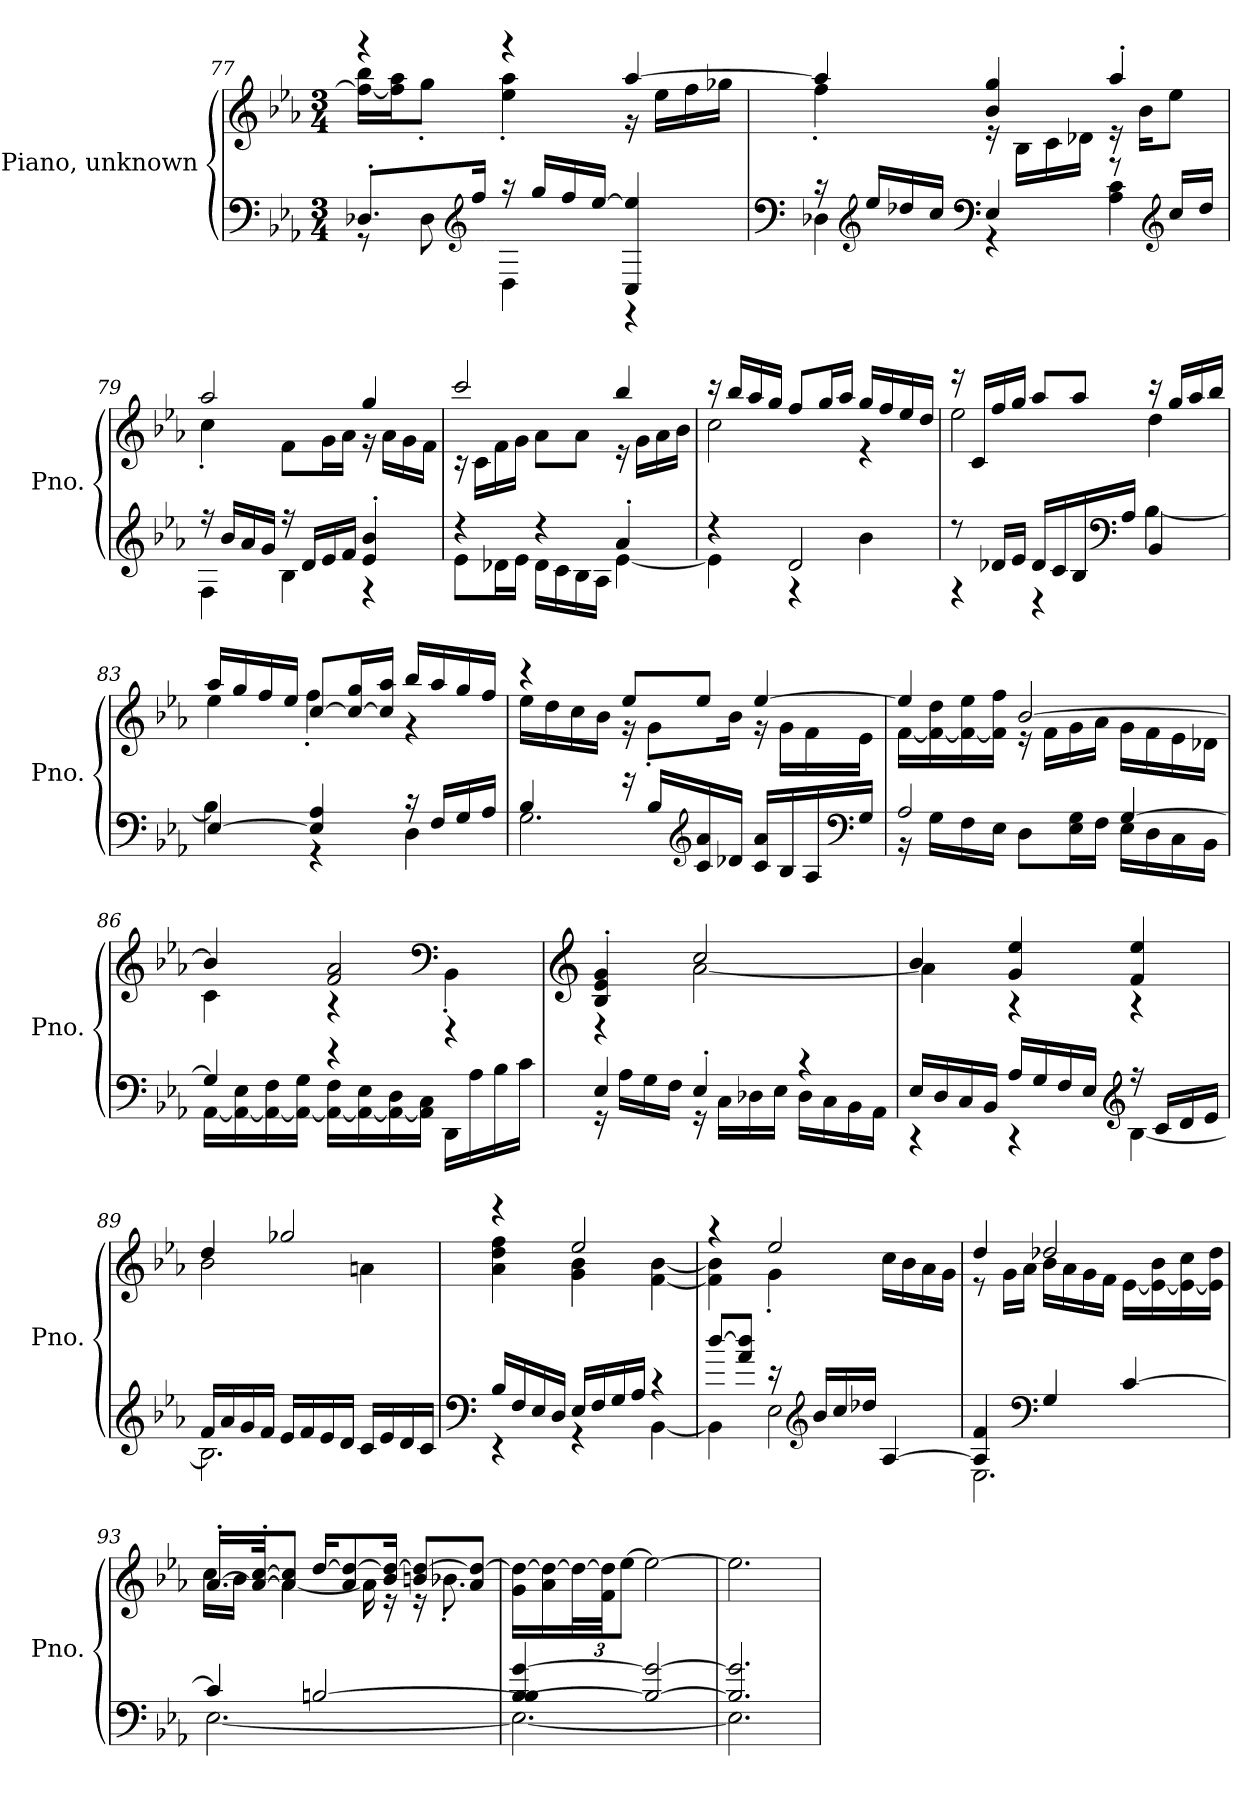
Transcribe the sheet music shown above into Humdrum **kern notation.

**kern	**kern
*part1	*part1
*staff2	*staff1
*I"Piano, unknown	*
*I'Pno.	*
*clefF4	*clefG2
*k[b-e-a-]	*k[b-e-a-]
*M3/4	*M3/4
=77	=77
*^	*^
8.D-X'/L	8r	4r	16ff\_ 16bb-\LL
.	.	.	16ff\] 16aa-\J
.	8D-\	.	8gg'\J
*clefG2	*	*	*
16ff/Jk	.	.	.
16r	4D-\	4r	4ee-\' 4aa-\'
16gg/LL	.	.	.
16ff/	.	.	.
[16ee-/JJ	.	.	.
4C/ 4ee-/]	4r	[4aa-/	16r
.	.	.	16ee-\LL
.	.	.	16ff\
.	.	.	16gg-X\JJ
!!LO:LB:g=z	!!
=78	=78	=78	=78
*clefF4	*	*	*
16r	4D-X\	4aa-/]	4ff'\
*clefG2	*	*	*
16ee-/LL	.	.	.
16dd-X/	.	.	.
16cc/JJ	.	.	.
*clefF4	*	*	*
4E-/	4r	4b-/ 4gg/	16r
.	.	.	16B-\LL
.	.	.	16c\
.	.	.	16d-X\JJ
8r	4A-\ 4c\	4aa-'/	16r
.	.	.	16b-\KL
*clefG2	*	*	*
16cc/LL	.	.	8ee-\J
16dd-/JJ	.	.	.
=79	=79	=79	=79
16r	4F\	2aa-/	4cc'\
16b-/LL	.	.	.
16a-/	.	.	.
16g/JJ	.	.	.
16r	4B-\	.	8f\L
16d/LL	.	.	.
16e-/	.	.	16g\L
16f/JJ	.	.	16a-\JJ
4e-/' 4b-/'	4r	4gg/	16r
.	.	.	16a-\LL
.	.	.	16g\
.	.	.	16f\JJ
=80	=80	=80	=80
4r	8e-\L	2ccc/	16r
.	.	.	16c\LL
.	16d-X\L	.	16f\
.	16e-\JJ	.	16g\JJ
4r	16d-\LL	.	8a-\L
.	16c\	.	.
.	16B-\	.	8a-\J
.	16A-\JJ	.	.
4a-'/	[4e-\	4bb-/	16r
.	.	.	16g\LL
.	.	.	16a-\
.	.	.	16b-\JJ
!!LO:LB:g=z	!!
=81	=81	=81	=81
4r	4e-\]	16r	2cc\
.	.	16bb-/LL	.
.	.	16aa-/	.
.	.	16gg/JJ	.
2d/	4r	8ff/L	.
.	.	16gg/L	.
.	.	16aa-/JJ	.
.	4b-\	16gg/LL	4r
.	.	16ff/	.
.	.	16ee-/	.
.	.	16dd/JJ	.
=82	=82	=82	=82
8r	4r	16r	2ee-\
.	.	16c/LL	.
16d-X/LL	.	16ff/	.
16e-/JJ	.	16gg/JJ	.
16d-/LL	4r	8aa-/L	.
16c/	.	.	.
16B-/	.	8aa-/J	.
*clefF4	*	*	*
16A-/JJ	.	.	.
4BB-/	[4B-\	16r	4dd\
.	.	16gg/LL	.
.	.	16aa-/	.
.	.	16bb-/JJ	.
=83	=83	=83	=83
[4E-/	4B-\]	16aa-/LL	4ee-\
.	.	16gg/	.
.	.	16ff/	.
.	.	16ee-/JJ	.
4E-/] 4A-/	4r	[8cc/L	4ff'\
.	.	16cc/_ 16gg/L	.
.	.	16cc/] 16aa-/JJ	.
16r	4D\	16bb-/LL	4r
16F/LL	.	16aa-/	.
16G/	.	16gg/	.
16A-/JJ	.	16ff/JJ	.
!!LO:LB:g=z	!!
=84	=84	=84	=84
4B-/	2.G\	4r	16ee-\LL
.	.	.	16dd\
.	.	.	16cc\
.	.	.	16b-\JJ
16r	.	8ee-/L	16r
16B-/LL	.	.	8g'\L
*clefG2	*	*	*
16c/ 16a-/	.	8ee-/J	.
16d-X/JJ	.	.	16b-\Jk
16c/ 16a-/LL	.	[4ee-/	16r
16B-/	.	.	16g\LL
16A-/	.	.	16f\
*clefF4	*	*	*
16G/JJ	.	.	16e-\JJ
=85	=85	=85	=85
2A-/	16r	4ee-/]	[16f\LL
.	16G\LL	.	16f\_ 16dd\
.	16F\	.	16f\_ 16ee-\
.	16E-\JJ	.	16f\] 16ff\JJ
.	8D\L	[2b-/	16r
.	.	.	16f\LL
.	16E-\ 16G\L	.	16g\
.	16F\JJ	.	16a-\JJ
[4G/	16E-\LL	.	16g\LL
.	16D\	.	16f\
.	16C\	.	16e-\
.	16BB-\JJ	.	16d-X\JJ
!!LO:PB:g=z	!!
=86	=86	=86	=86
4G/]	[16AA-\LL	4b-/]	4c\
.	16AA-\_ 16E-\	.	.
.	16AA-\_ 16F\	.	.
.	16AA-\_ 16G\JJ	.	.
4r	16AA-\_ 16F\LL	2f/ 2a-/	4r
.	16AA-\_ 16E-\	.	.
.	16AA-\_ 16D\	.	.
.	16AA-\] 16C\JJ	.	.
*	*	*clefF4	*
4r	16DD\LL	.	4BB-'\
.	16A-\	.	.
.	16B-\	.	.
.	16c\JJ	.	.
=87	=87	=87	=87
*	*	*clefG2	*
4E-/	16r	4B-/' 4e-/' 4g/'	4r
.	16A-\LL	.	.
.	16G\	.	.
.	16F\JJ	.	.
4E-'/	16r	2cc/	[2a-\
.	16C\LL	.	.
.	16D-X\	.	.
.	16E-\JJ	.	.
4r	16D-\LL	.	.
.	16C\	.	.
.	16BB-\	.	.
.	16AA-\JJ	.	.
!!LO:LB:g=z	!!
=88	=88	=88	=88
16E-/LL	4r	4b-/	4a-\]
16D/	.	.	.
16C/	.	.	.
16BB-/JJ	.	.	.
16A-/LL	4r	4g/ 4ee-/	4r
16G/	.	.	.
16F/	.	.	.
16E-/JJ	.	.	.
*clefG2	*	*	*
16r	[4B-\	4f/ 4ee-/	4r
16c/LL	.	.	.
16d/	.	.	.
16e-/JJ	.	.	.
=89	=89	=89	=89
16f/LL	2.B-\]	4dd/	2b-\
16a-/	.	.	.
16g/	.	.	.
16f/JJ	.	.	.
16e-/LL	.	2gg-X/	.
16f/	.	.	.
16e-/	.	.	.
16d/JJ	.	.	.
16c/LL	.	.	4an\
16e-/	.	.	.
16d/	.	.	.
16c/JJ	.	.	.
=90	=90	=90	=90
*clefF4	*	*	*
16B-/LL	4r	4r	4a-\ 4dd\ 4ff\
16F/	.	.	.
16E-/	.	.	.
16D/JJ	.	.	.
16E-/LL	4r	2ee-/	4g\ 4b-\
16F/	.	.	.
16G/	.	.	.
16A-/JJ	.	.	.
4r	[4BB-\	.	[4f\ [4b-\
!!LO:LB:g=z	!!
=91	=91	=91	=91
[8dd/L	4BB-\]	4r	4f\] 4b-\]
8a-/ 8dd/]J	.	.	.
16r	2E-\	2ee-/	4g'\
*clefG2	*	*	*
16b-/LL	.	.	.
16cc/	.	.	.
16dd-X/JJ	.	.	.
[4A-/	.	.	16cc\LL
.	.	.	16b-\
.	.	.	16a-\
.	.	.	16g\JJ
=92	=92	=92	=92
4A-/] 4f/	2.E-\	4dd/	8r
.	.	.	16g\LL
.	.	.	16a-\JJ
*clefF4	*	*	*
4G/	.	2dd-X/	16b-\LL
.	.	.	16a-\
.	.	.	16g\
.	.	.	16f\JJ
[4c/	.	.	[16e-\LL
.	.	.	16e-\_ 16b-\
.	.	.	16e-\_ 16cc\
.	.	.	16e-\] 16dd-\JJ
!!LO:LB:g=z	!!
=93	=93	=93	=93
4c/]	[2.E-\	[16.a-'/LL	16cc\LL
.	.	.	16b-\JJ
.	.	32a-/_' [32cc/'JK	.
.	.	8a-/] 8cc/]J	[4a-\
[2Bn/	.	[16dd/KL	.
.	.	8a-/ 8dd/_	.
.	.	.	16a-\]
.	.	16b-/ 16dd/_Jk	16r
.	.	8bn/ 8dd/_L	16r
.	.	.	8.b-X'\
.	.	8a-/ 8dd/_J	.
*	*	*v	*v
=94	=94	=94
[4B-/ 4B/] [4g/	2.E-\_	16g\ 16dd\_LL
.	.	16a-\ 16dd\_
*	*	*Xbrackettup
.	.	48dd\L_
.	.	48f\ 48dd\]JJ
.	.	[12ee-\J
2B-/_ 2g/_	.	2ee-\_
=95	=95	=95
2.B-/] 2.g/]	2.E-\]	2.ee-\]
*v	*v	*
=	=
*-	*-
